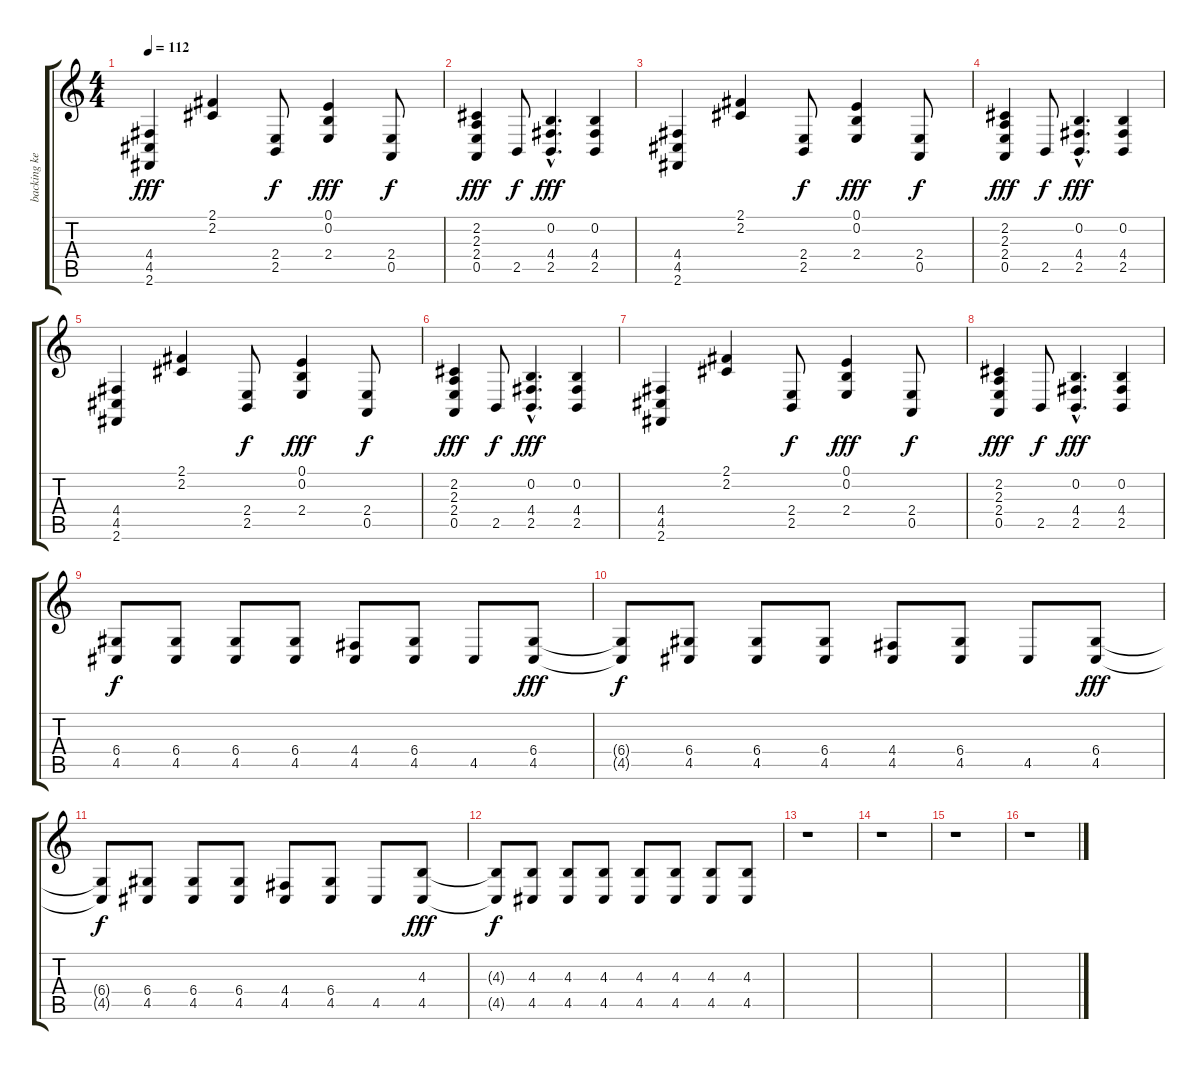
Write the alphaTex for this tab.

\track ("backing keyboards" "backing ke") {instrument rockorgan}
\staff {score tabs}
\tuning (E4 B3 G3 D3 A2 E2) {hide}
\ts (4 4)
\tempo 112
\clef g2
\ks c
(4.4 4.5 2.6).4{dy fff} (2.1 2.2).4 (2.4 2.5).8{dy f} (0.1 0.2 2.4).4{dy fff} (2.4 0.5).8{dy f} |
(2.2 2.3 2.4 0.5).4{dy fff} 2.5.8{dy f} (0.2{hac} 4.4{hac} 2.5{hac}).4{d dy fff} (0.2 4.4 2.5).4 |
(4.4 4.5 2.6).4 (2.1 2.2).4 (2.4 2.5).8{dy f} (0.1 0.2 2.4).4{dy fff} (2.4 0.5).8{dy f} |
(2.2 2.3 2.4 0.5).4{dy fff} 2.5.8{dy f} (0.2{hac} 4.4{hac} 2.5{hac}).4{d dy fff} (0.2 4.4 2.5).4 |
(4.4 4.5 2.6).4 (2.1 2.2).4 (2.4 2.5).8{dy f} (0.1 0.2 2.4).4{dy fff} (2.4 0.5).8{dy f} |
(2.2 2.3 2.4 0.5).4{dy fff} 2.5.8{dy f} (0.2{hac} 4.4{hac} 2.5{hac}).4{d dy fff} (0.2 4.4 2.5).4 |
(4.4 4.5 2.6).4 (2.1 2.2).4 (2.4 2.5).8{dy f} (0.1 0.2 2.4).4{dy fff} (2.4 0.5).8{dy f} |
(2.2 2.3 2.4 0.5).4{dy fff} 2.5.8{dy f} (0.2{hac} 4.4{hac} 2.5{hac}).4{d dy fff} (0.2 4.4 2.5).4 |
(6.4 4.5).8{dy f} (6.4 4.5).8 (6.4 4.5).8 (6.4 4.5).8 (4.4 4.5).8 (6.4 4.5).8 4.5.8 (6.4 4.5).8{dy fff} |
(6.4{t} 4.5{t}).8{dy f} (6.4 4.5).8 (6.4 4.5).8 (6.4 4.5).8 (4.4 4.5).8 (6.4 4.5).8 4.5.8 (6.4 4.5).8{dy fff} |
(6.4{t} 4.5{t}).8{dy f} (6.4 4.5).8 (6.4 4.5).8 (6.4 4.5).8 (4.4 4.5).8 (6.4 4.5).8 4.5.8 (4.3 4.5).8{dy fff} |
(4.3{t} 4.5{t}).8{dy f} (4.3 4.5).8 (4.3 4.5).8 (4.3 4.5).8 (4.3 4.5).8 (4.3 4.5).8 (4.3 4.5).8 (4.3 4.5).8 |
r.1 |
r.1 |
r.1 |
r.1
